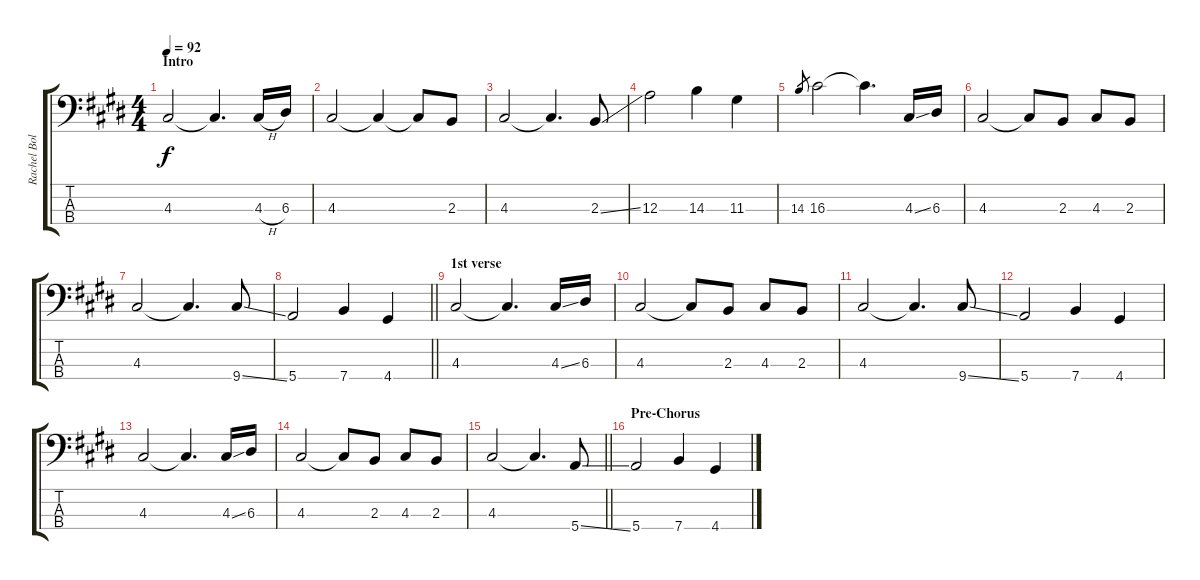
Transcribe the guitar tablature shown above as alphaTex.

\track ("Rachel Bolan" "Rachel Bol") {instrument electricbassfinger}
\staff {score tabs}
\tuning (G2 D2 A1 E1) {hide}
\ts (4 4)
\section ("" "Intro")
\tempo 92
\clef f4
\ks e
4.3.2{dy f instrument electricbassfinger} 4.3{t}.4{d} 4.3{h}.16 6.3.16 |
4.3.2 4.3{t}.4 4.3{t}.8 2.3.8 |
4.3.2 4.3{t}.4{d} 2.3{ss}.8 |
12.3.2 14.3.4 11.3.4 |
14.3.8{gr} 16.3.2 16.3{t}.4{d} 4.3{ss}.16 6.3.16 |
4.3.2 4.3{t}.8 2.3.8 4.3.8 2.3.8 |
4.3.2 4.3{t}.4{d} 9.4{ss}.8 |
\barLineRight lightlight
5.4.2 7.4.4 4.4.4 |
\section ("" "1st verse")
4.3.2 4.3{t}.4{d} 4.3{ss}.16 6.3.16 |
4.3.2 4.3{t}.8 2.3.8 4.3.8 2.3.8 |
4.3.2 4.3{t}.4{d} 9.4{ss}.8 |
5.4.2 7.4.4 4.4.4 |
4.3.2 4.3{t}.4{d} 4.3{ss}.16 6.3.16 |
4.3.2 4.3{t}.8 2.3.8 4.3.8 2.3.8 |
\barLineRight lightlight
4.3.2 4.3{t}.4{d} 5.4{ss}.8 |
\section ("" "Pre-Chorus")
5.4.2 7.4.4 4.4.4
